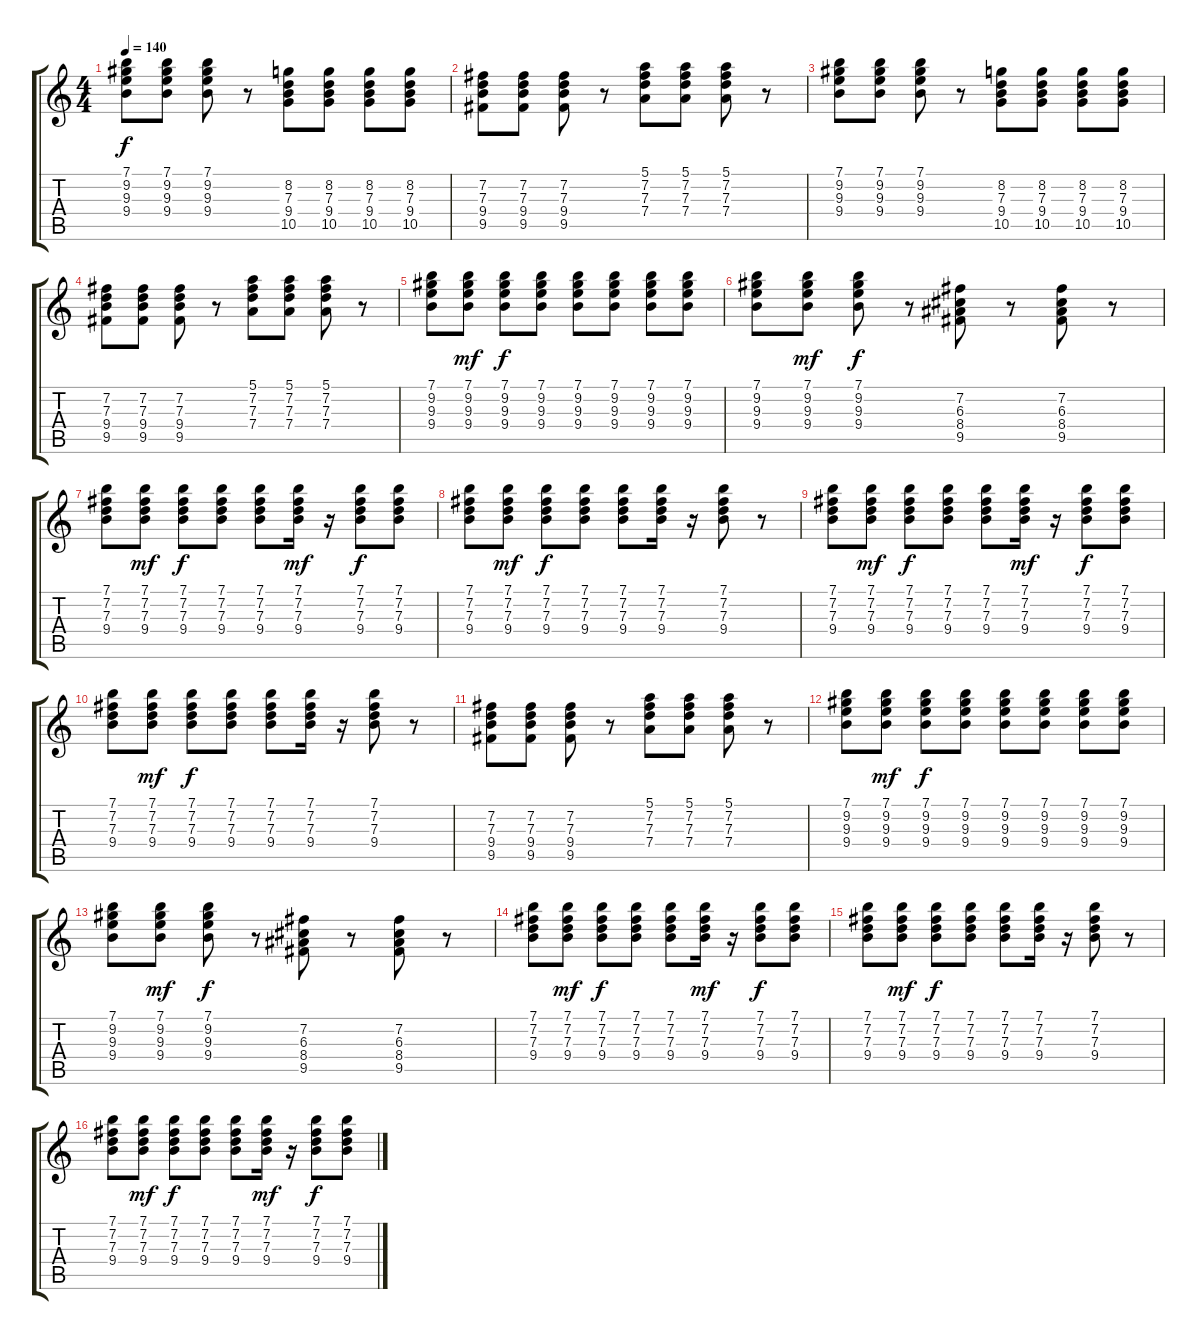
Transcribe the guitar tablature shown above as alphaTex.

\track "" {instrument acousticguitarsteel}
\staff {score tabs}
\tuning (E4 B3 G3 D3 A2 E2) {hide}
\ts (4 4)
\tempo 140
\clef g2
\ks c
(7.1 9.2 9.3 9.4).8{dy f} (7.1 9.2 9.3 9.4).8 (7.1 9.2 9.3 9.4).8 r.8 (8.2 7.3 9.4 10.5).8 (8.2 7.3 9.4 10.5).8 (8.2 7.3 9.4 10.5).8 (8.2 7.3 9.4 10.5).8 |
(7.2 7.3 9.4 9.5).8 (7.2 7.3 9.4 9.5).8 (7.2 7.3 9.4 9.5).8 r.8 (5.1 7.2 7.3 7.4).8 (5.1 7.2 7.3 7.4).8 (5.1 7.2 7.3 7.4).8 r.8 |
(7.1 9.2 9.3 9.4).8 (7.1 9.2 9.3 9.4).8 (7.1 9.2 9.3 9.4).8 r.8 (8.2 7.3 9.4 10.5).8 (8.2 7.3 9.4 10.5).8 (8.2 7.3 9.4 10.5).8 (8.2 7.3 9.4 10.5).8 |
(7.2 7.3 9.4 9.5).8 (7.2 7.3 9.4 9.5).8 (7.2 7.3 9.4 9.5).8 r.8 (5.1 7.2 7.3 7.4).8 (5.1 7.2 7.3 7.4).8 (5.1 7.2 7.3 7.4).8 r.8 |
(7.1 9.2 9.3 9.4).8 (7.1 9.2 9.3 9.4).8{dy mf} (7.1 9.2 9.3 9.4).8{dy f} (7.1 9.2 9.3 9.4).8 (7.1 9.2 9.3 9.4).8 (7.1 9.2 9.3 9.4).8 (7.1 9.2 9.3 9.4).8 (7.1 9.2 9.3 9.4).8 |
(7.1 9.2 9.3 9.4).8 (7.1 9.2 9.3 9.4).8{dy mf} (7.1 9.2 9.3 9.4).8{dy f} r.8 (7.2 6.3 8.4 9.5).8 r.8 (7.2 6.3 8.4 9.5).8 r.8 |
(7.1 7.2 7.3 9.4).8 (7.1 7.2 7.3 9.4).8{dy mf} (7.1 7.2 7.3 9.4).8{dy f} (7.1 7.2 7.3 9.4).8 (7.1 7.2 7.3 9.4).8 (7.1 7.2 7.3 9.4).16{dy mf} r.16 (7.1 7.2 7.3 9.4).8{dy f} (7.1 7.2 7.3 9.4).8 |
(7.1 7.2 7.3 9.4).8 (7.1 7.2 7.3 9.4).8{dy mf} (7.1 7.2 7.3 9.4).8{dy f} (7.1 7.2 7.3 9.4).8 (7.1 7.2 7.3 9.4).8 (7.1 7.2 7.3 9.4).16 r.16 (7.1 7.2 7.3 9.4).8 r.8 |
(7.1 7.2 7.3 9.4).8 (7.1 7.2 7.3 9.4).8{dy mf} (7.1 7.2 7.3 9.4).8{dy f} (7.1 7.2 7.3 9.4).8 (7.1 7.2 7.3 9.4).8 (7.1 7.2 7.3 9.4).16{dy mf} r.16 (7.1 7.2 7.3 9.4).8{dy f} (7.1 7.2 7.3 9.4).8 |
(7.1 7.2 7.3 9.4).8 (7.1 7.2 7.3 9.4).8{dy mf} (7.1 7.2 7.3 9.4).8{dy f} (7.1 7.2 7.3 9.4).8 (7.1 7.2 7.3 9.4).8 (7.1 7.2 7.3 9.4).16 r.16 (7.1 7.2 7.3 9.4).8 r.8 |
(7.2 7.3 9.4 9.5).8 (7.2 7.3 9.4 9.5).8 (7.2 7.3 9.4 9.5).8 r.8 (5.1 7.2 7.3 7.4).8 (5.1 7.2 7.3 7.4).8 (5.1 7.2 7.3 7.4).8 r.8 |
(7.1 9.2 9.3 9.4).8 (7.1 9.2 9.3 9.4).8{dy mf} (7.1 9.2 9.3 9.4).8{dy f} (7.1 9.2 9.3 9.4).8 (7.1 9.2 9.3 9.4).8 (7.1 9.2 9.3 9.4).8 (7.1 9.2 9.3 9.4).8 (7.1 9.2 9.3 9.4).8 |
(7.1 9.2 9.3 9.4).8 (7.1 9.2 9.3 9.4).8{dy mf} (7.1 9.2 9.3 9.4).8{dy f} r.8 (7.2 6.3 8.4 9.5).8 r.8 (7.2 6.3 8.4 9.5).8 r.8 |
(7.1 7.2 7.3 9.4).8 (7.1 7.2 7.3 9.4).8{dy mf} (7.1 7.2 7.3 9.4).8{dy f} (7.1 7.2 7.3 9.4).8 (7.1 7.2 7.3 9.4).8 (7.1 7.2 7.3 9.4).16{dy mf} r.16 (7.1 7.2 7.3 9.4).8{dy f} (7.1 7.2 7.3 9.4).8 |
(7.1 7.2 7.3 9.4).8 (7.1 7.2 7.3 9.4).8{dy mf} (7.1 7.2 7.3 9.4).8{dy f} (7.1 7.2 7.3 9.4).8 (7.1 7.2 7.3 9.4).8 (7.1 7.2 7.3 9.4).16 r.16 (7.1 7.2 7.3 9.4).8 r.8 |
(7.1 7.2 7.3 9.4).8 (7.1 7.2 7.3 9.4).8{dy mf} (7.1 7.2 7.3 9.4).8{dy f} (7.1 7.2 7.3 9.4).8 (7.1 7.2 7.3 9.4).8 (7.1 7.2 7.3 9.4).16{dy mf} r.16 (7.1 7.2 7.3 9.4).8{dy f} (7.1 7.2 7.3 9.4).8
